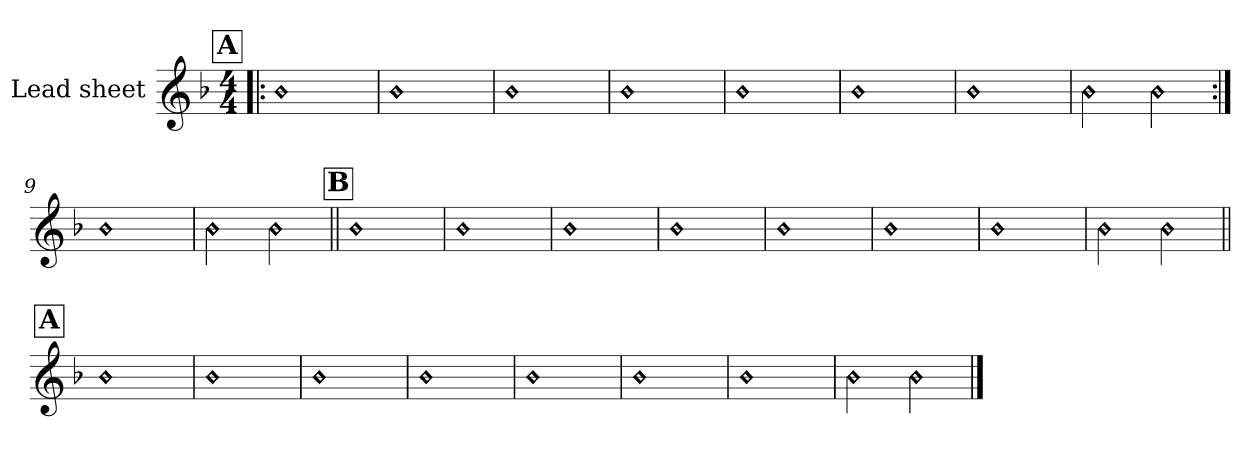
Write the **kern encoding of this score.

**kern
*part1
*staff1
*I"Lead sheet
*clefG2
*k[b-]
*F:
*M4/4
!!LO:REH:place=s1:a:t=A
=1!|:
!LO:N:head=diamond
1b-
=2
!LO:N:head=diamond
1b-
=3
!LO:N:head=diamond
1b-
=4
!LO:N:head=diamond
1b-
!!LO:LB:g=z
=5
!LO:N:head=diamond
1b-
=6
!LO:N:head=diamond
1b-
=7
!LO:N:head=diamond
1b-
=8
!LO:N:head=diamond
2b-
!LO:N:head=diamond
2b-
!!LO:LB:g=z
=9:|!
!LO:N:head=diamond
1b-
=10
!LO:N:head=diamond
2b-
!LO:N:head=diamond
2b-
!!LO:REH:place=s1:a:t=B
=11||
!LO:N:head=diamond
1b-
=12
!LO:N:head=diamond
1b-
!!LO:LB:g=z
=13
!LO:N:head=diamond
1b-
=14
!LO:N:head=diamond
1b-
=15
!LO:N:head=diamond
1b-
=16
!LO:N:head=diamond
1b-
!!LO:LB:g=z
=17
!LO:N:head=diamond
1b-
=18
!LO:N:head=diamond
2b-
!LO:N:head=diamond
2b-
!!LO:REH:place=s1:a:t=A
=19||
!LO:N:head=diamond
1b-
=20
!LO:N:head=diamond
1b-
!!LO:LB:g=z
=21
!LO:N:head=diamond
1b-
=22
!LO:N:head=diamond
1b-
=23
!LO:N:head=diamond
1b-
=24
!LO:N:head=diamond
1b-
!!LO:LB:g=z
=25
!LO:N:head=diamond
1b-
=26
!LO:N:head=diamond
2b-
!LO:N:head=diamond
2b-
==
*-
